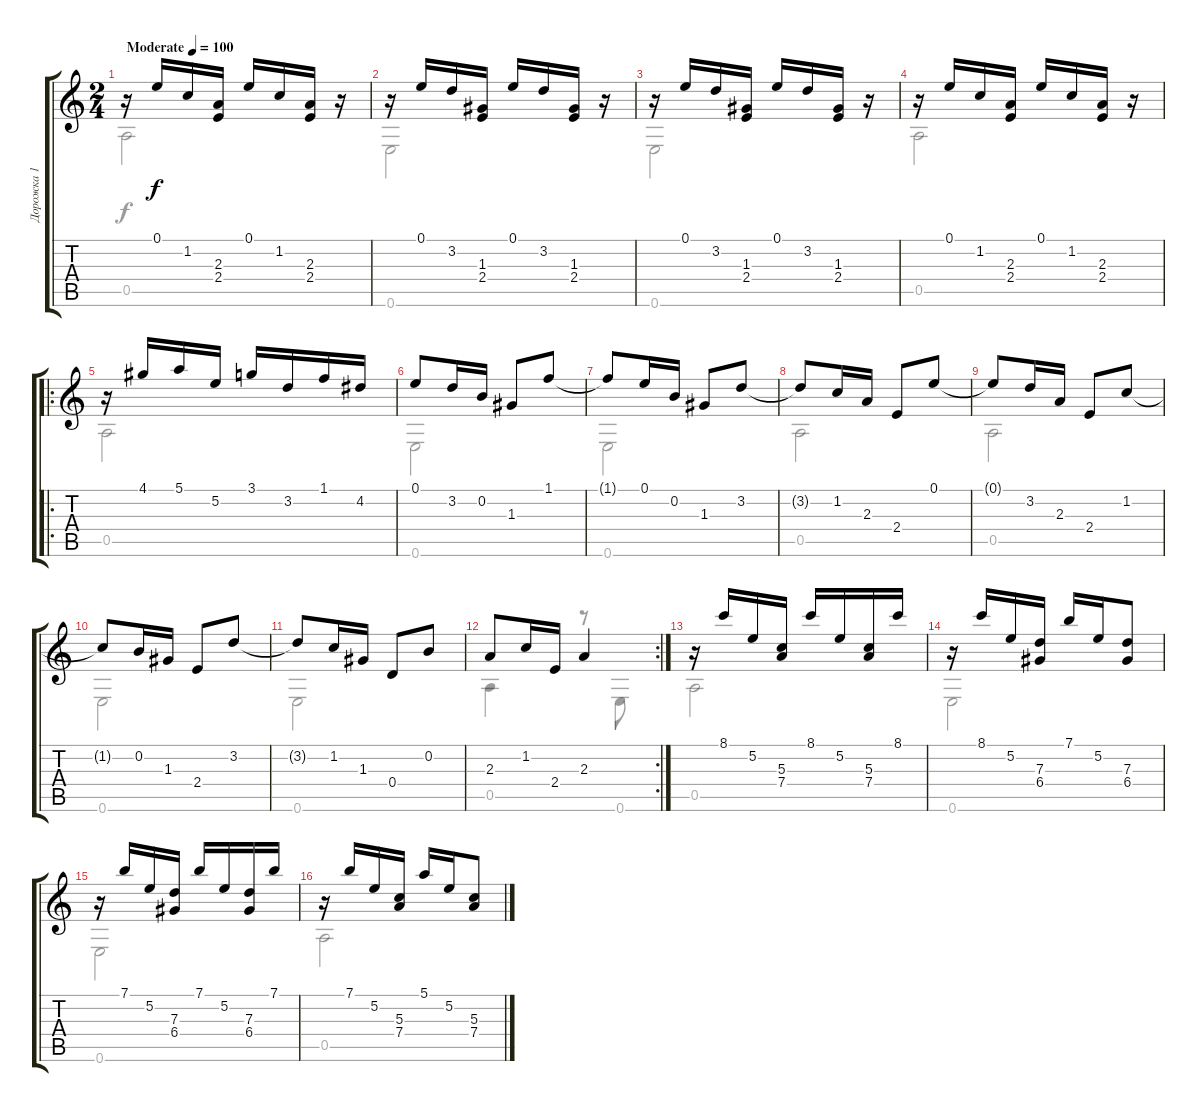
\track ("Дорожка 1" "Дорожка 1") {instrument acousticguitarsteel}
\staff {score tabs}
\tuning (E4 B3 G3 D3 A2 E2) {hide}
\voice
\ts (2 4)
\tempo (100 "Moderate")
\clef g2
\ks c
r.16{dy f instrument acousticguitarsteel} 0.1.16 1.2.16 (2.3 2.4).16 0.1.16 1.2.16 (2.3 2.4).16 r.16 |
r.16 0.1.16 3.2.16 (1.3 2.4).16 0.1.16 3.2.16 (1.3 2.4).16 r.16 |
r.16 0.1.16 3.2.16 (1.3 2.4).16 0.1.16 3.2.16 (1.3 2.4).16 r.16 |
r.16 0.1.16 1.2.16 (2.3 2.4).16 0.1.16 1.2.16 (2.3 2.4).16 r.16 |
\ro
r.16 4.1.16 5.1.16 5.2.16 3.1.16 3.2.16 1.1.16 4.2.16 |
0.1.8 3.2.16 0.2.16 1.3.8 1.1.8 |
1.1{t}.8 0.1.16 0.2.16 1.3.8 3.2.8 |
3.2{t}.8 1.2.16 2.3.16 2.4.8 0.1.8 |
0.1{t}.8 3.2.16 2.3.16 2.4.8 1.2.8 |
1.2{t}.8 0.2.16 1.3.16 2.4.8 3.2.8 |
3.2{t}.8 1.2.16 1.3.16 0.4.8 0.2.8 |
\rc 2
2.3.8 1.2.16 2.4.16 2.3.4 |
r.16 8.1.16 5.2.16 (5.3 7.4).16 8.1.16 5.2.16 (5.3 7.4).16 8.1.16 |
r.16 8.1.16 5.2.16 (7.3 6.4).16 7.1.16 5.2.16 (7.3 6.4).8 |
r.16 7.1.16 5.2.16 (7.3 6.4).16 7.1.16 5.2.16 (7.3 6.4).16 7.1.16 |
r.16 7.1.16 5.2.16 (5.3 7.4).16 5.1.16 5.2.16 (5.3 7.4).8
\voice
\clef g2
\ottava regular
\simile none
\ks c
0.5.2{dy f} |
0.6.2 |
0.6.2 |
0.5.2 |
0.5.2 |
0.6.2 |
0.6.2 |
0.5.2 |
0.5.2 |
0.6.2 |
0.6.2 |
0.5.4 r.8 0.6.8 |
0.5.2 |
0.6.2 |
0.6.2 |
0.5.2
